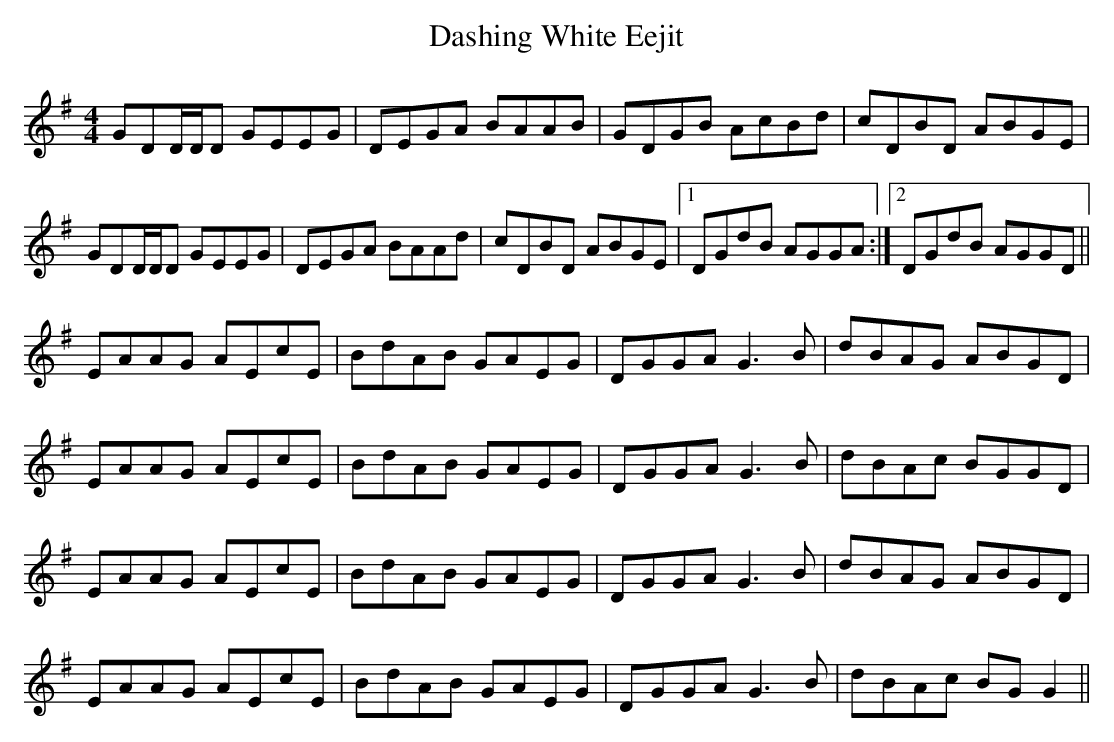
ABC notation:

X:1
T: Dashing White Eejit
M: 4/4
L: 1/8
K:Gmaj
GDD/D/D GEEG|DEGA BAAB|GDGB AcBd|cDBD ABGE|
GDD/D/D GEEG|DEGA BAAd|cDBD ABGE|1 DGdB AGGA:|2 DGdB AGGD||
EAAG AEcE|BdAB GAEG|DGGA G3 B|dBAG ABGD|
EAAG AEcE|BdAB GAEG|DGGA G3 B|dBAc BGGD|
EAAG AEcE|BdAB GAEG|DGGA G3 B|dBAG ABGD|
EAAG AEcE|BdAB GAEG|DGGA G3 B|dBAc BG G2||
